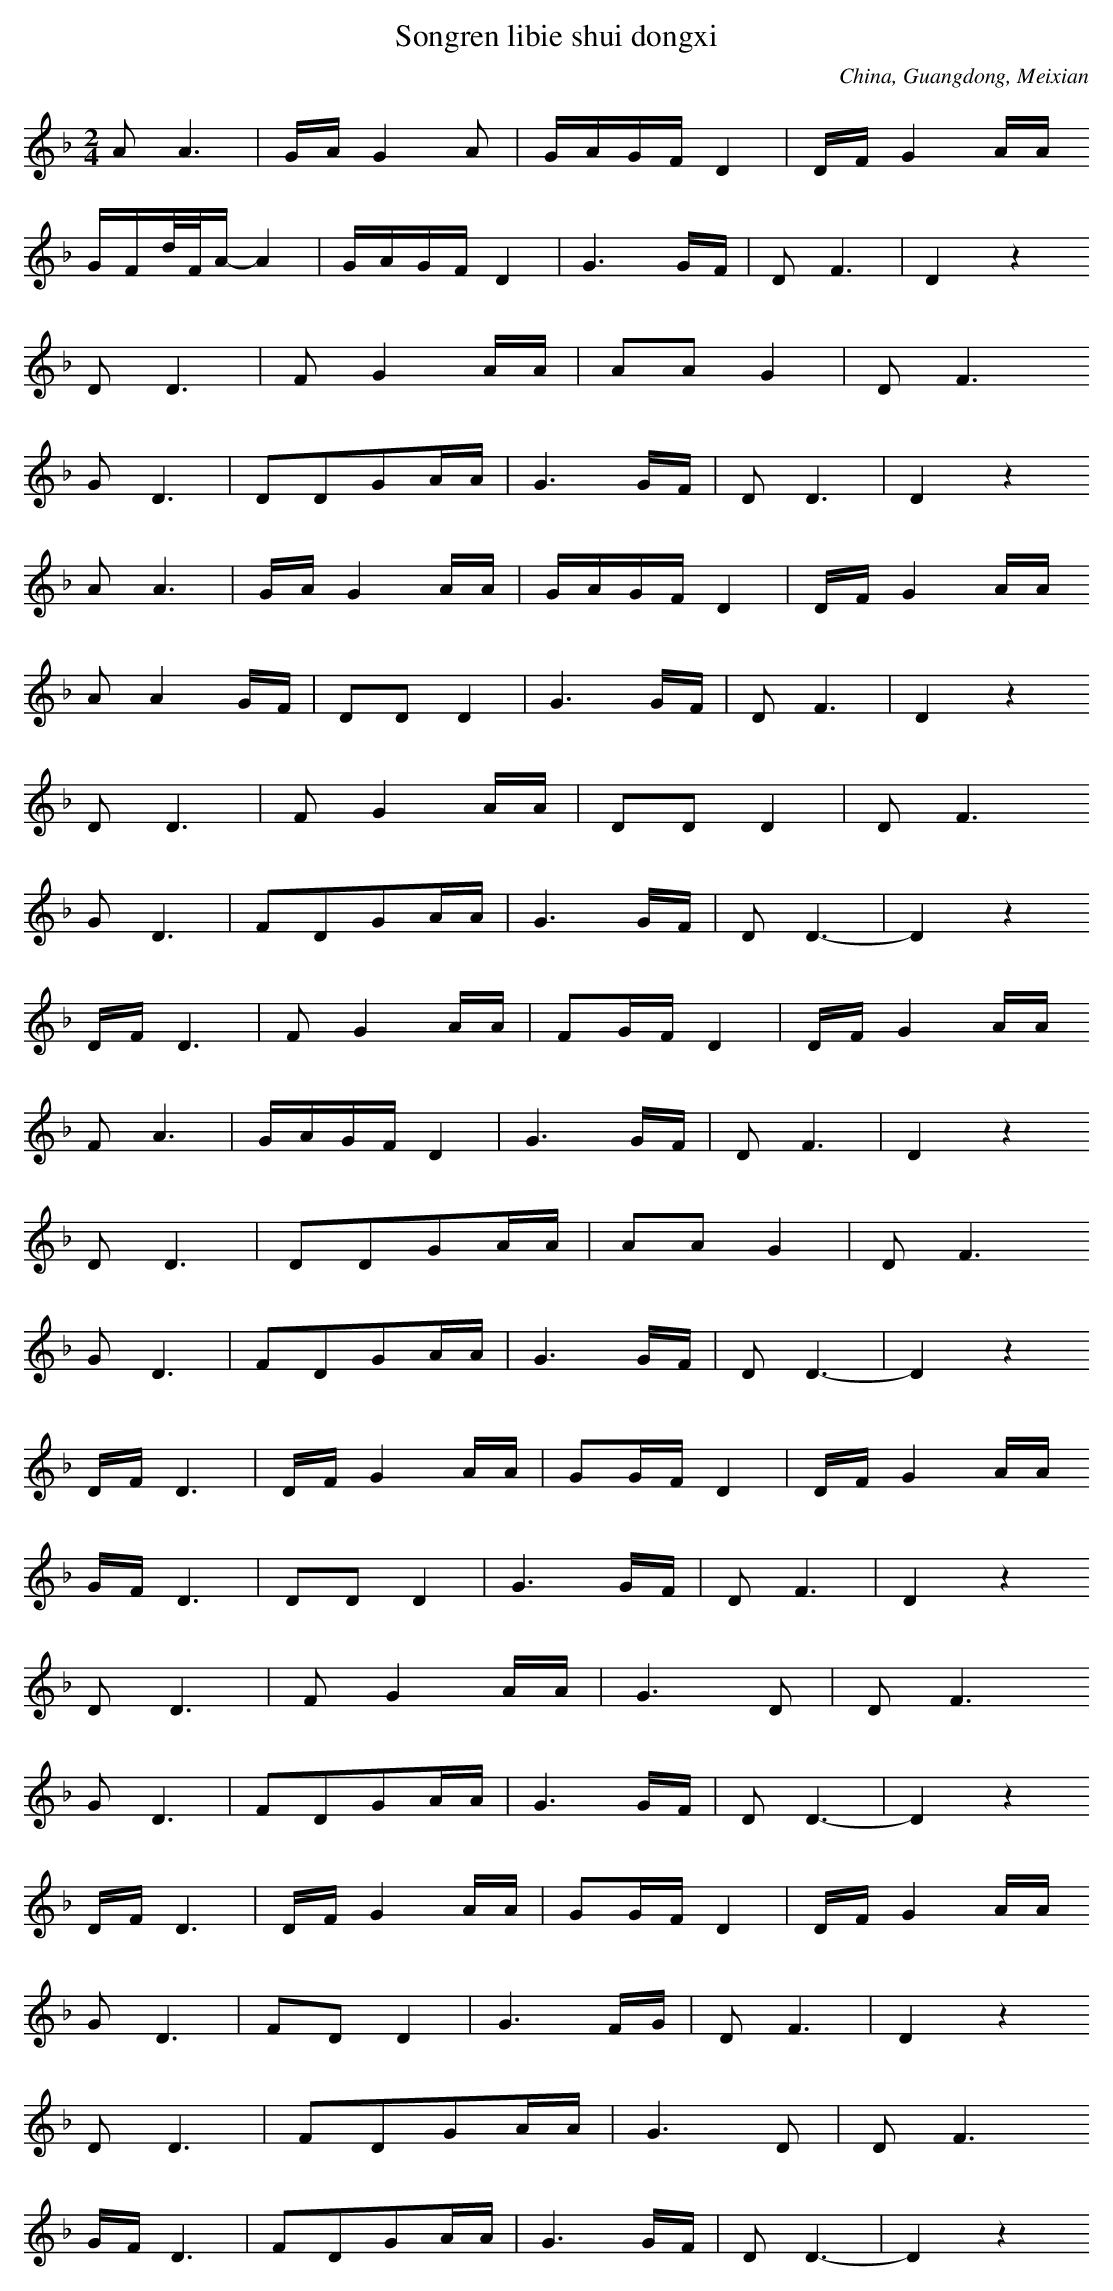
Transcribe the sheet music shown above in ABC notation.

X:1
T: Songren libie shui dongxi
O: China, Guangdong, Meixian
M: 2/4
L: 1/32
K: F
A4A12 | G2A2G8A4 | G2A2G2F2D8 | D2F2G8A2A2
G2F2dFA2-A8 | G2A2G2F2D8 | G12G2F2 | D4F12 | D8z8
D4D12 | F4G8A2A2 | A4A4G8 | D4F12
G4D12 | D4D4G4A2A2 | G12G2F2 | D4D12 | D8z8
A4A12 | G2A2G8A2A2 | G2A2G2F2D8 | D2F2G8A2A2
A4A8G2F2 | D4D4D8 | G12G2F2 | D4F12 | D8z8
D4D12 | F4G8A2A2 | D4D4D8 | D4F12
G4D12 | F4D4G4A2A2 | G12G2F2 | D4D12- | D8z8
D2F2D12 | F4G8A2A2 | F4G2F2D8 | D2F2G8A2A2
F4A12 | G2A2G2F2D8 | G12G2F2 | D4F12 | D8z8
D4D12 | D4D4G4A2A2 | A4A4G8 | D4F12
G4D12 | F4D4G4A2A2 | G12G2F2 | D4D12- | D8z8
D2F2D12 | D2F2G8A2A2 | G4G2F2D8 | D2F2G8A2A2
G2F2D12 | D4D4D8 | G12G2F2 | D4F12 | D8z8
D4D12 | F4G8A2A2 | G12D4 | D4F12
G4D12 | F4D4G4A2A2 | G12G2F2 | D4D12- | D8z8
D2F2D12 | D2F2G8A2A2 | G4G2F2D8 | D2F2G8A2A2
G4D12 | F4D4D8 | G12F2G2 | D4F12 | D8z8
D4D12 | F4D4G4A2A2 | G12D4 | D4F12
G2F2D12 | F4D4G4A2A2 | G12G2F2 | D4D12- | D8z8
